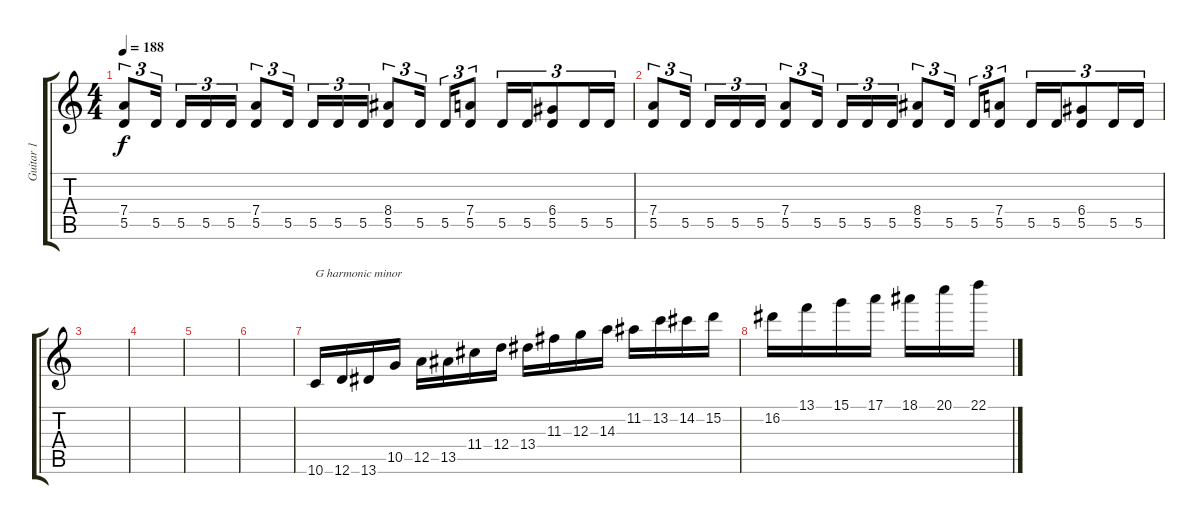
\track ("Guitar 1" "Guitar 1") {instrument distortionguitar}
\staff {score tabs}
\tuning (E4 B3 G3 D3 A2 D2) {hide}
\ts (4 4)
\tempo 188
\clef g2
\ks c
(7.4 5.5).8{tu (3 2) dy f} 5.5.16{tu (3 2) beam splitsecondary} 5.5.16{tu (3 2)} 5.5.16{tu (3 2)} 5.5.16{tu (3 2)} (7.4 5.5).8{tu (3 2)} 5.5.16{tu (3 2) beam splitsecondary} 5.5.16{tu (3 2)} 5.5.16{tu (3 2)} 5.5.16{tu (3 2)} (8.4 5.5).8{tu (3 2)} 5.5.16{tu (3 2) beam splitsecondary} 5.5.16{tu (3 2)} (7.4 5.5).8{tu (3 2)} 5.5.16{tu (3 2)} 5.5.16{tu (3 2)} (6.4 5.5).8{tu (3 2)} 5.5.16{tu (3 2)} 5.5.16{tu (3 2)} |
(7.4 5.5).8{tu (3 2)} 5.5.16{tu (3 2) beam splitsecondary} 5.5.16{tu (3 2)} 5.5.16{tu (3 2)} 5.5.16{tu (3 2)} (7.4 5.5).8{tu (3 2)} 5.5.16{tu (3 2) beam splitsecondary} 5.5.16{tu (3 2)} 5.5.16{tu (3 2)} 5.5.16{tu (3 2)} (8.4 5.5).8{tu (3 2)} 5.5.16{tu (3 2) beam splitsecondary} 5.5.16{tu (3 2)} (7.4 5.5).8{tu (3 2)} 5.5.16{tu (3 2)} 5.5.16{tu (3 2)} (6.4 5.5).8{tu (3 2)} 5.5.16{tu (3 2)} 5.5.16{tu (3 2)} |
|
|
|
|
10.6.16{txt "G harmonic minor"} 12.6.16 13.6.16 10.5.16 12.5.16 13.5.16 11.4.16 12.4.16 13.4.16 11.3.16 12.3.16 14.3.16 11.2.16 13.2.16 14.2.16 15.2.16 |
16.2.16 13.1.16 15.1.16 17.1.16 18.1.16 20.1.16 22.1.16
